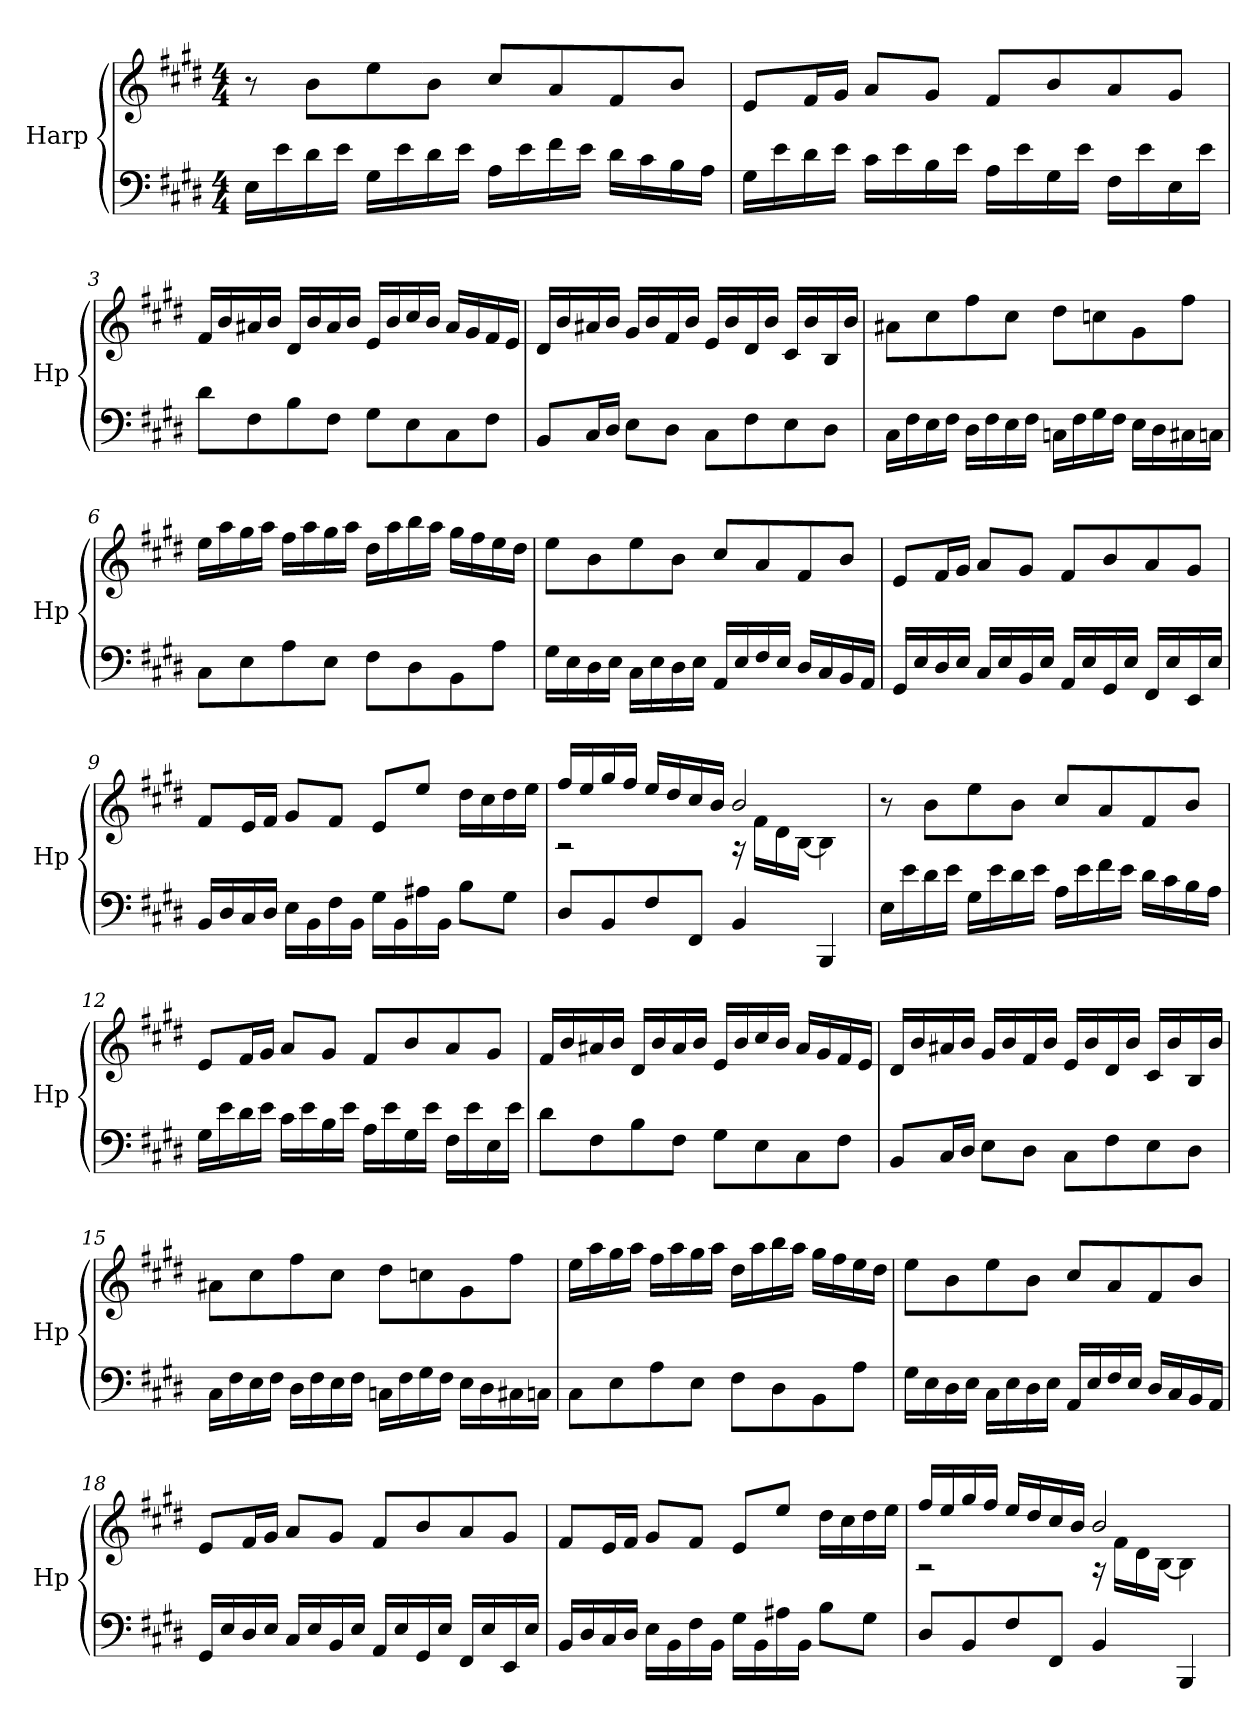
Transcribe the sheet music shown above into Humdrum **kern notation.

**kern	**kern
*part1	*part1
*staff2	*staff1
*I"Harp	*
*I'Hp	*
*clefF4	*clefG2
*k[f#c#g#d#]	*k[f#c#g#d#]
*M4/4	*M4/4
=1	=1
16E\LL	8r
16e\	.
16d#\	8b\L
16e\JJ	.
16G#\LL	8ee\
16e\	.
16d#\	8b\J
16e\JJ	.
16A\LL	8cc#/L
16e\	.
16f#\	8a/
16e\JJ	.
16d#\LL	8f#/
16c#\	.
16B\	8b/J
16A\JJ	.
=2	=2
16G#\LL	8e/L
16e\	.
16d#\	16f#/L
16e\JJ	16g#/JJ
16c#\LL	8a/L
16e\	.
16B\	8g#/J
16e\JJ	.
16A\LL	8f#/L
16e\	.
16G#\	8b/
16e\JJ	.
16F#\LL	8a/
16e\	.
16E\	8g#/J
16e\JJ	.
!!LO:LB:g=z
=3	=3
8d#\L	16f#/LL
.	16b/
8F#\	16a#X/
.	16b/JJ
8B\	16d#/LL
.	16b/
8F#\J	16a#/
.	16b/JJ
8G#\L	16e/LL
.	16b/
8E\	16cc#/
.	16b/JJ
8C#\	16a#/LL
.	16g#/
8F#\J	16f#/
.	16e/JJ
=4	=4
8BB/L	16d#/LL
.	16b/
16C#/L	16a#X/
16D#/JJ	16b/JJ
8E\L	16g#/LL
.	16b/
8D#\J	16f#/
.	16b/JJ
8C#\L	16e/LL
.	16b/
8F#\	16d#/
.	16b/JJ
8E\	16c#/LL
.	16b/
8D#\J	16B/
.	16b/JJ
!!LO:LB:g=z
=5	=5
16C#\LL	8a#X\L
16F#\	.
16E\	8cc#\
16F#\JJ	.
16D#\LL	8ff#\
16F#\	.
16E\	8cc#\J
16F#\JJ	.
16Cn\LL	8dd#\L
16F#\	.
16G#\	8ccn\
16F#\JJ	.
16E\LL	8g#\
16D#\	.
16C#X\	8ff#\J
16Cn\JJ	.
=6	=6
8C#\L	16ee\LL
.	16aa\
8E\	16gg#\
.	16aa\JJ
8A\	16ff#\LL
.	16aa\
8E\J	16gg#\
.	16aa\JJ
8F#\L	16dd#\LL
.	16aa\
8D#\	16bb\
.	16aa\JJ
8BB\	16gg#\LL
.	16ff#\
8A\J	16ee\
.	16dd#\JJ
!!LO:LB:g=z
=7	=7
16G#\LL	8ee\L
16E\	.
16D#\	8b\
16E\JJ	.
16C#\LL	8ee\
16E\	.
16D#\	8b\J
16E\JJ	.
16AA/LL	8cc#/L
16E/	.
16F#/	8a/
16E/JJ	.
16D#/LL	8f#/
16C#/	.
16BB/	8b/J
16AA/JJ	.
=8	=8
16GG#/LL	8e/L
16E/	.
16D#/	16f#/L
16E/JJ	16g#/JJ
16C#/LL	8a/L
16E/	.
16BB/	8g#/J
16E/JJ	.
16AA/LL	8f#/L
16E/	.
16GG#/	8b/
16E/JJ	.
16FF#/LL	8a/
16E/	.
16EE/	8g#/J
16E/JJ	.
!!LO:LB:g=z
=9	=9
16BB/LL	8f#/L
16D#/	.
16C#/	16e/L
16D#/JJ	16f#/JJ
16E\LL	8g#/L
16BB\	.
16F#\	8f#/J
16BB\JJ	.
16G#\LL	8e/L
16BB\	.
16A#X\	8ee/J
16BB\JJ	.
8B\L	16dd#\LL
.	16cc#\
8G#\J	16dd#\
.	16ee\JJ
=10	=10
*	*^
8D#/L	16ff#/LL	2rA
.	16ee/	.
8BB/	16gg#/	.
.	16ff#/JJ	.
8F#/	16ee/LL	.
.	16dd#/	.
8FF#/J	16cc#/	.
.	16b/JJ	.
4BB/	2b/	16rA
.	.	16f#\LL
.	.	16d#\
.	.	[16B\JJ
4BBB/	.	4B\]
*	*v	*v
!!LO:PB:g=z
=11	=11
16E\LL	8r
16e\	.
16d#\	8b\L
16e\JJ	.
16G#\LL	8ee\
16e\	.
16d#\	8b\J
16e\JJ	.
16A\LL	8cc#/L
16e\	.
16f#\	8a/
16e\JJ	.
16d#\LL	8f#/
16c#\	.
16B\	8b/J
16A\JJ	.
=12	=12
16G#\LL	8e/L
16e\	.
16d#\	16f#/L
16e\JJ	16g#/JJ
16c#\LL	8a/L
16e\	.
16B\	8g#/J
16e\JJ	.
16A\LL	8f#/L
16e\	.
16G#\	8b/
16e\JJ	.
16F#\LL	8a/
16e\	.
16E\	8g#/J
16e\JJ	.
!!LO:LB:g=z
=13	=13
8d#\L	16f#/LL
.	16b/
8F#\	16a#X/
.	16b/JJ
8B\	16d#/LL
.	16b/
8F#\J	16a#/
.	16b/JJ
8G#\L	16e/LL
.	16b/
8E\	16cc#/
.	16b/JJ
8C#\	16a#/LL
.	16g#/
8F#\J	16f#/
.	16e/JJ
=14	=14
8BB/L	16d#/LL
.	16b/
16C#/L	16a#X/
16D#/JJ	16b/JJ
8E\L	16g#/LL
.	16b/
8D#\J	16f#/
.	16b/JJ
8C#\L	16e/LL
.	16b/
8F#\	16d#/
.	16b/JJ
8E\	16c#/LL
.	16b/
8D#\J	16B/
.	16b/JJ
!!LO:LB:g=z
=15	=15
16C#\LL	8a#X\L
16F#\	.
16E\	8cc#\
16F#\JJ	.
16D#\LL	8ff#\
16F#\	.
16E\	8cc#\J
16F#\JJ	.
16Cn\LL	8dd#\L
16F#\	.
16G#\	8ccn\
16F#\JJ	.
16E\LL	8g#\
16D#\	.
16C#X\	8ff#\J
16Cn\JJ	.
=16	=16
8C#\L	16ee\LL
.	16aa\
8E\	16gg#\
.	16aa\JJ
8A\	16ff#\LL
.	16aa\
8E\J	16gg#\
.	16aa\JJ
8F#\L	16dd#\LL
.	16aa\
8D#\	16bb\
.	16aa\JJ
8BB\	16gg#\LL
.	16ff#\
8A\J	16ee\
.	16dd#\JJ
!!LO:LB:g=z
=17	=17
16G#\LL	8ee\L
16E\	.
16D#\	8b\
16E\JJ	.
16C#\LL	8ee\
16E\	.
16D#\	8b\J
16E\JJ	.
16AA/LL	8cc#/L
16E/	.
16F#/	8a/
16E/JJ	.
16D#/LL	8f#/
16C#/	.
16BB/	8b/J
16AA/JJ	.
=18	=18
16GG#/LL	8e/L
16E/	.
16D#/	16f#/L
16E/JJ	16g#/JJ
16C#/LL	8a/L
16E/	.
16BB/	8g#/J
16E/JJ	.
16AA/LL	8f#/L
16E/	.
16GG#/	8b/
16E/JJ	.
16FF#/LL	8a/
16E/	.
16EE/	8g#/J
16E/JJ	.
!!LO:LB:g=z
=19	=19
16BB/LL	8f#/L
16D#/	.
16C#/	16e/L
16D#/JJ	16f#/JJ
16E\LL	8g#/L
16BB\	.
16F#\	8f#/J
16BB\JJ	.
16G#\LL	8e/L
16BB\	.
16A#X\	8ee/J
16BB\JJ	.
8B\L	16dd#\LL
.	16cc#\
8G#\J	16dd#\
.	16ee\JJ
=20	=20
*	*^
8D#/L	16ff#/LL	2rA
.	16ee/	.
8BB/	16gg#/	.
.	16ff#/JJ	.
8F#/	16ee/LL	.
.	16dd#/	.
8FF#/J	16cc#/	.
.	16b/JJ	.
4BB/	2b/	16rA
.	.	16f#\LL
.	.	16d#\
.	.	[16B\JJ
4BBB/	.	4B\]
*	*v	*v
=	=
*-	*-
